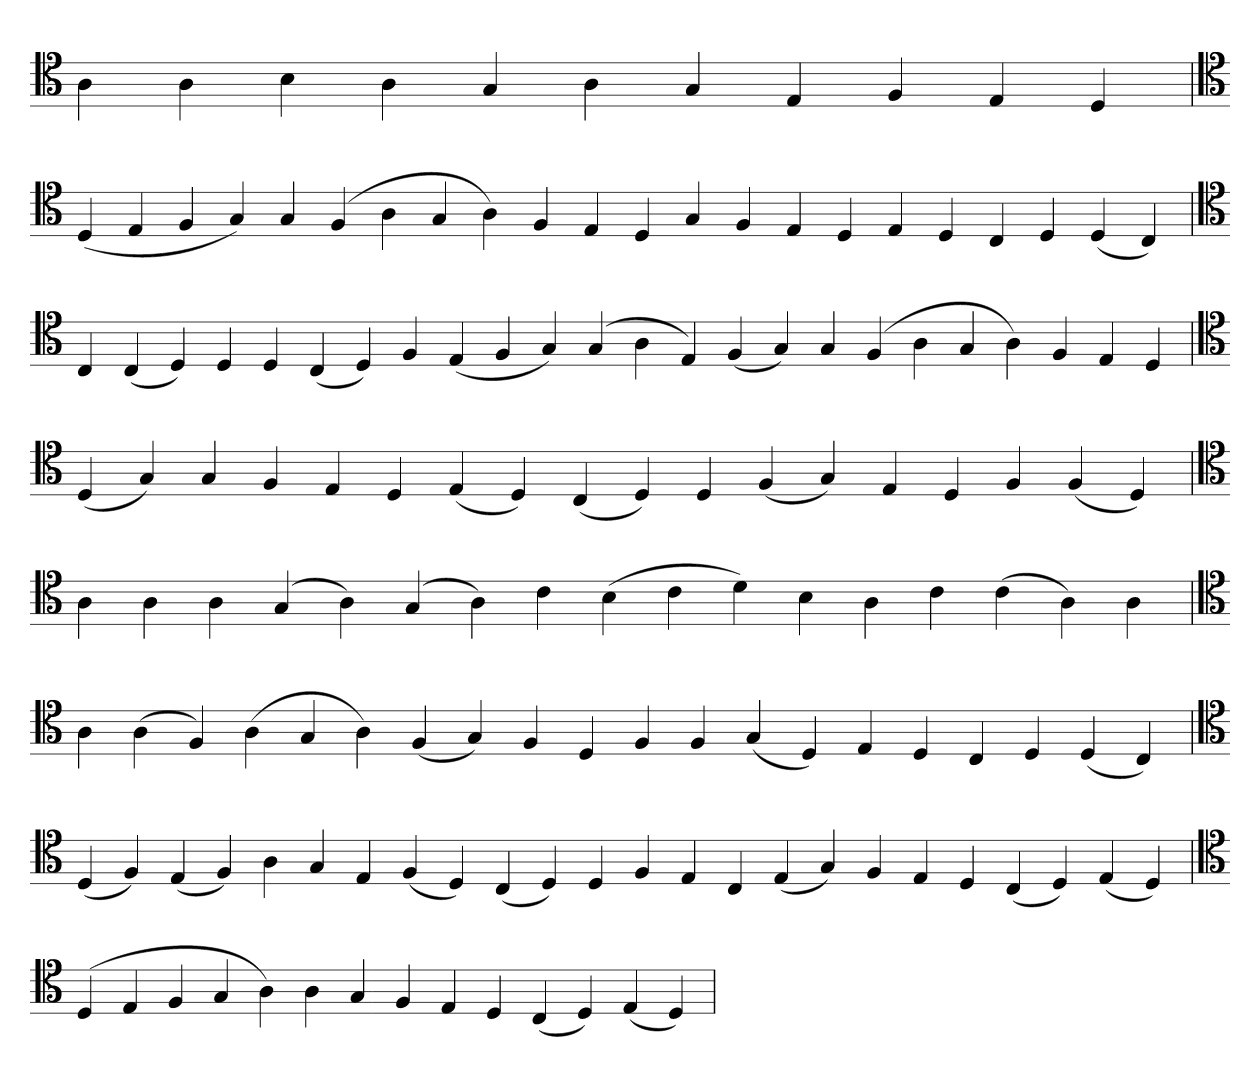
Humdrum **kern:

**kern
*part1
*staff1
*clefC4
=
4A
4A
4B
4A
4G
4A
4G
4E
4F
4E
4D
=`
*clefC4
(4D
4E
4F
4G)
4G
(4F
4A
4G
4A)
4F
4E
4D
4G
4F
4E
4D
4E
4D
4C
4D
(4D
4C)
='
*clefC4
4C
(4C
4D)
4D
4D
(4C
4D)
4F
(4E
4F
4G)
(4G
4A
4E)
(4F
4G)
4G
(4F
4A
4G
4A)
4F
4E
4D
=`
*clefC4
(4D
4G)
4G
4F
4E
4D
(4E
4D)
(4C
4D)
4D
(4F
4G)
4E
4D
4F
(4F
4D)
='
*clefC4
4A
4A
4A
(4G
4A)
(4G
4A)
4c
(4B
4c
4d)
4B
4A
4c
(4c
4A)
4A
='
*clefC4
4A
(4A
4F)
(4A
4G
4A)
(4F
4G)
4F
4D
4F
4F
(4G
4D)
4E
4D
4C
4D
(4D
4C)
=`
*clefC4
(4D
4F)
(4E
4F)
4A
4G
4E
(4F
4D)
(4C
4D)
4D
4F
4E
4C
(4E
4G)
4F
4E
4D
(4C
4D)
(4E
4D)
='
*clefC4
(4D
4E
4F
4G
4A)
4A
4G
4F
4E
4D
(4C
4D)
(4E
4D)
=`
*-
